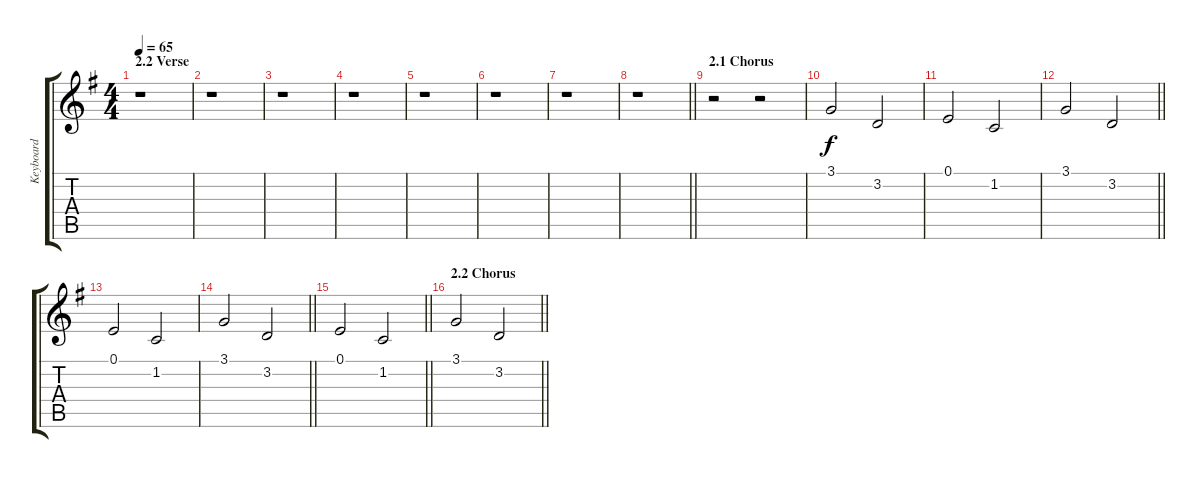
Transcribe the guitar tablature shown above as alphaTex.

\track ("Keyboard" "Keyboard") {instrument stringensemble1}
\staff {score tabs}
\tuning (E4 B3 G3 D3 A2 E2) {hide}
\ts (4 4)
\section ("" "2.2 Verse")
\tempo 65
\clef g2
\ks eminor
r.1{dy f} |
r.1 |
r.1 |
r.1 |
r.1 |
r.1 |
r.1 |
\barLineRight lightlight
r.1 |
\section ("" "2.1 Chorus")
r.2 r.2 |
3.1.2 3.2.2 |
0.1.2 1.2.2 |
\barLineRight lightlight
3.1.2 3.2.2 |
0.1.2 1.2.2 |
\barLineRight lightlight
3.1.2 3.2.2 |
\barLineRight lightlight
0.1.2 1.2.2 |
\section ("" "2.2 Chorus")
\barLineRight lightlight
3.1.2 3.2.2
